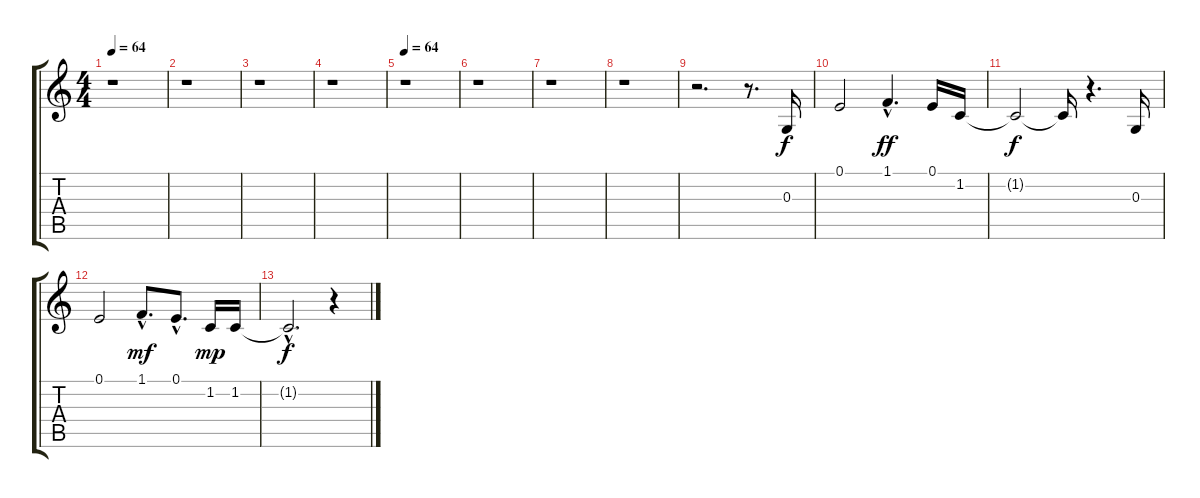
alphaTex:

\track "" {instrument violin}
\staff {score tabs}
\tuning (E4 B3 G3 D3 A2 E2) {hide}
\ts (4 4)
\tempo 64
\clef g2
\ks c
r.1{dy f} |
r.1 |
r.1 |
r.1 |
\tempo 64
r.1 |
r.1 |
r.1 |
r.1 |
r.2{d} r.8{d} 0.3.16 |
0.1.2 1.1{hac}.4{d dy ff} 0.1.16 1.2.16 |
1.2{t}.2{dy f} 1.2{t}.16 r.4{d} 0.3.16 |
0.1.2 1.1{hac}.8{d dy mf} 0.1{hac}.8{d} 1.2.16{dy mp} 1.2.16 |
1.2{hac t}.2{d dy f} r.4
